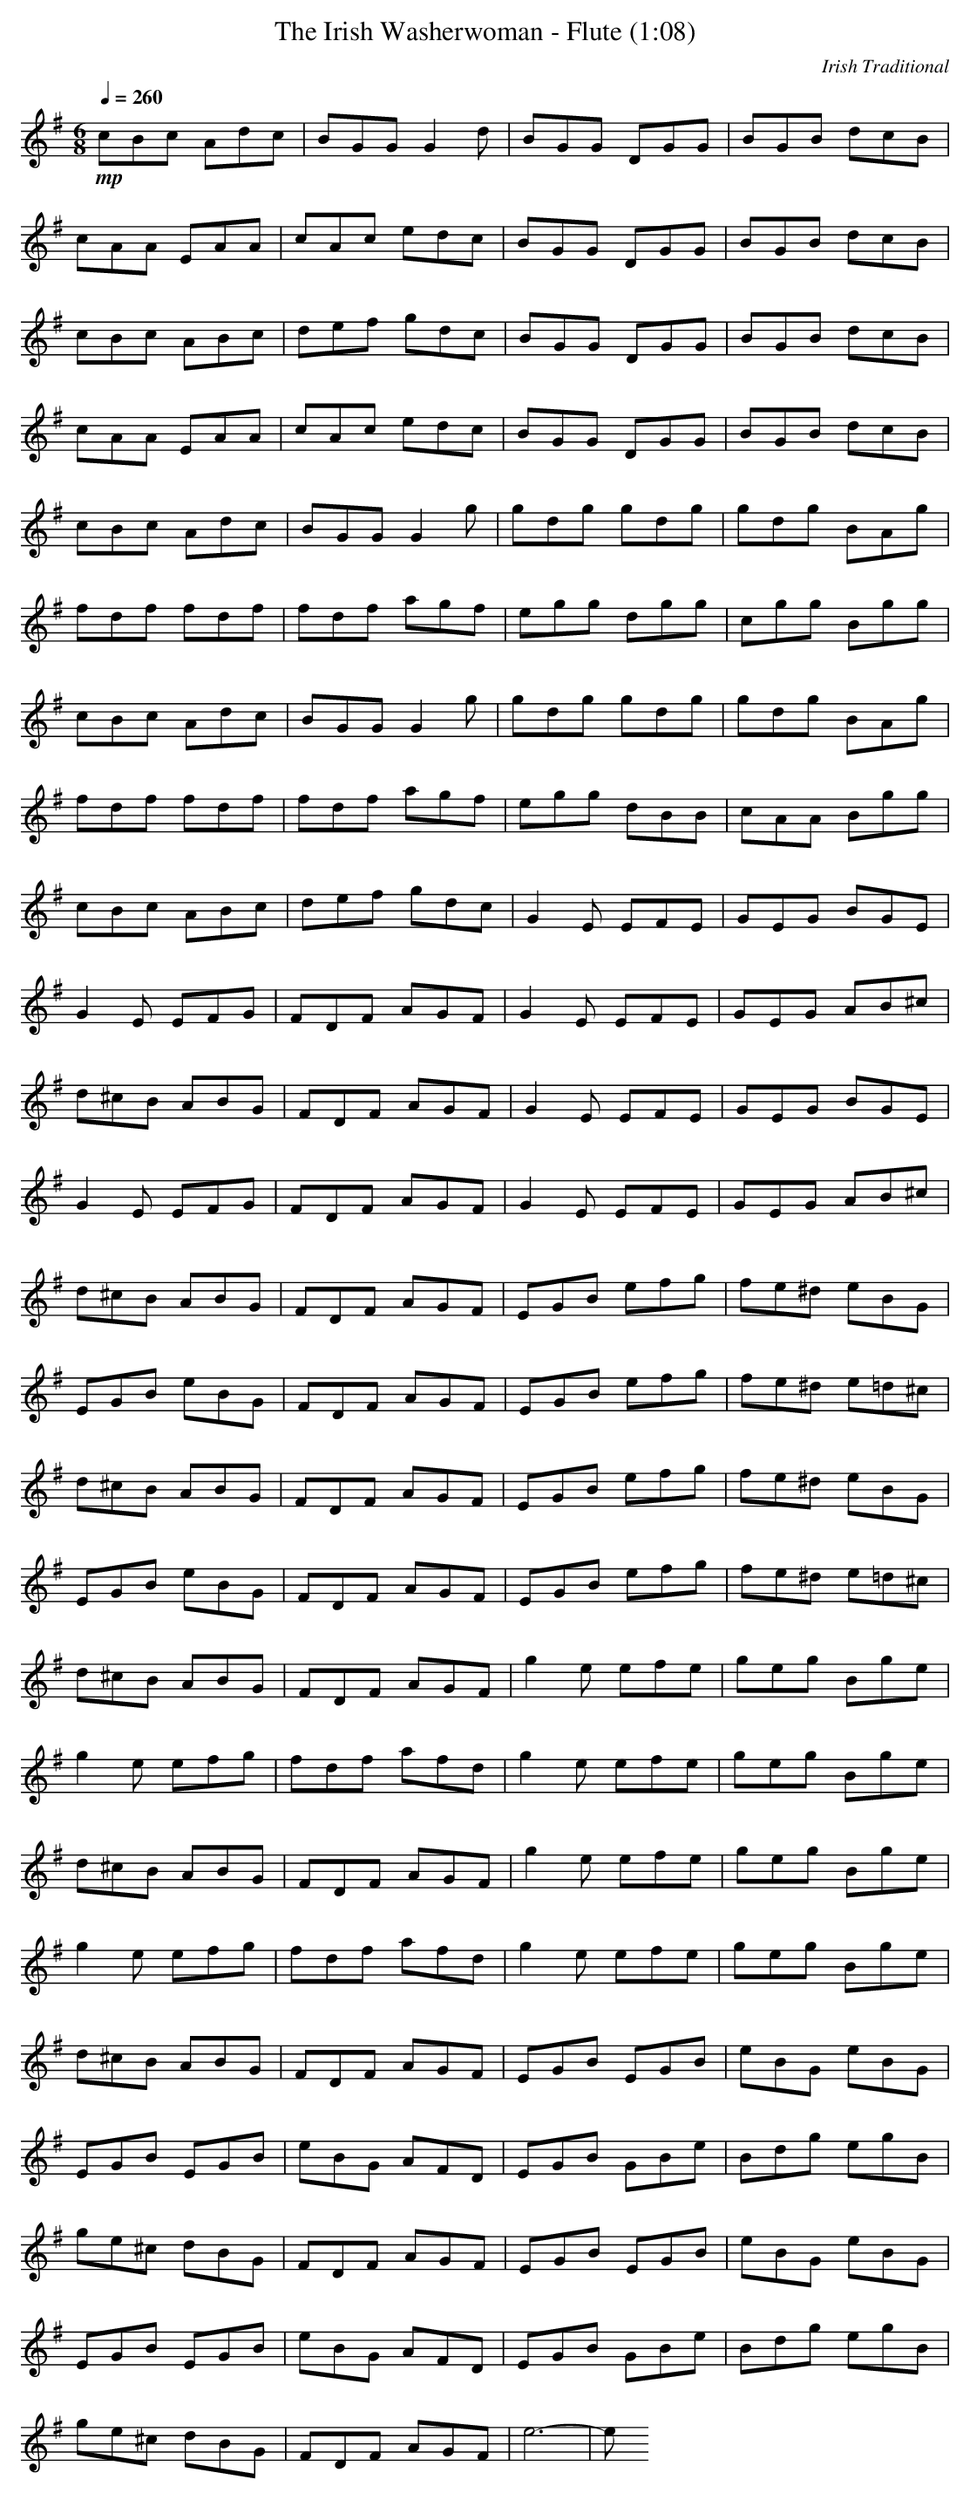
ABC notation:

X:1
T:The Irish Washerwoman - Flute (1:08)
C:Irish Traditional
M:6/8
L:1/8
Q:1/4=260
K:G
+mp+
cBc Adc|BGG G2d|BGG DGG|BGB dcB|
cAA EAA|cAc edc|BGG DGG|BGB dcB|
cBc ABc|def gdc|BGG DGG|BGB dcB|
cAA EAA|cAc edc|BGG DGG|BGB dcB|
cBc Adc|BGG G2g|gdg gdg|gdg BAg|
fdf fdf|fdf agf|egg dgg|cgg Bgg|
cBc Adc|BGG G2g|gdg gdg|gdg BAg|
fdf fdf|fdf agf|egg dBB|cAA Bgg|
cBc ABc|def gdc|G2E EFE|GEG BGE|
G2E EFG|FDF AGF|G2E EFE|GEG AB^c|
d^cB ABG|FDF AGF|G2E EFE|GEG BGE|
G2E EFG|FDF AGF|G2E EFE|GEG AB^c|
d^cB ABG|FDF AGF|EGB efg|fe^d eBG|
EGB eBG|FDF AGF|EGB efg|fe^d e=d^c|
d^cB ABG|FDF AGF|EGB efg|fe^d eBG|
EGB eBG|FDF AGF|EGB efg|fe^d e=d^c|
d^cB ABG|FDF AGF|g2e efe|geg Bge|
g2e efg|fdf afd|g2e efe|geg Bge|
d^cB ABG|FDF AGF|g2e efe|geg Bge|
g2e efg|fdf afd|g2e efe|geg Bge|
d^cB ABG|FDF AGF|EGB EGB|eBG eBG|
EGB EGB|eBG AFD|EGB GBe|Bdg egB|
ge^c dBG|FDF AGF|EGB EGB|eBG eBG|
EGB EGB|eBG AFD|EGB GBe|Bdg egB|
ge^c dBG|FDF AGF|e6-|e
